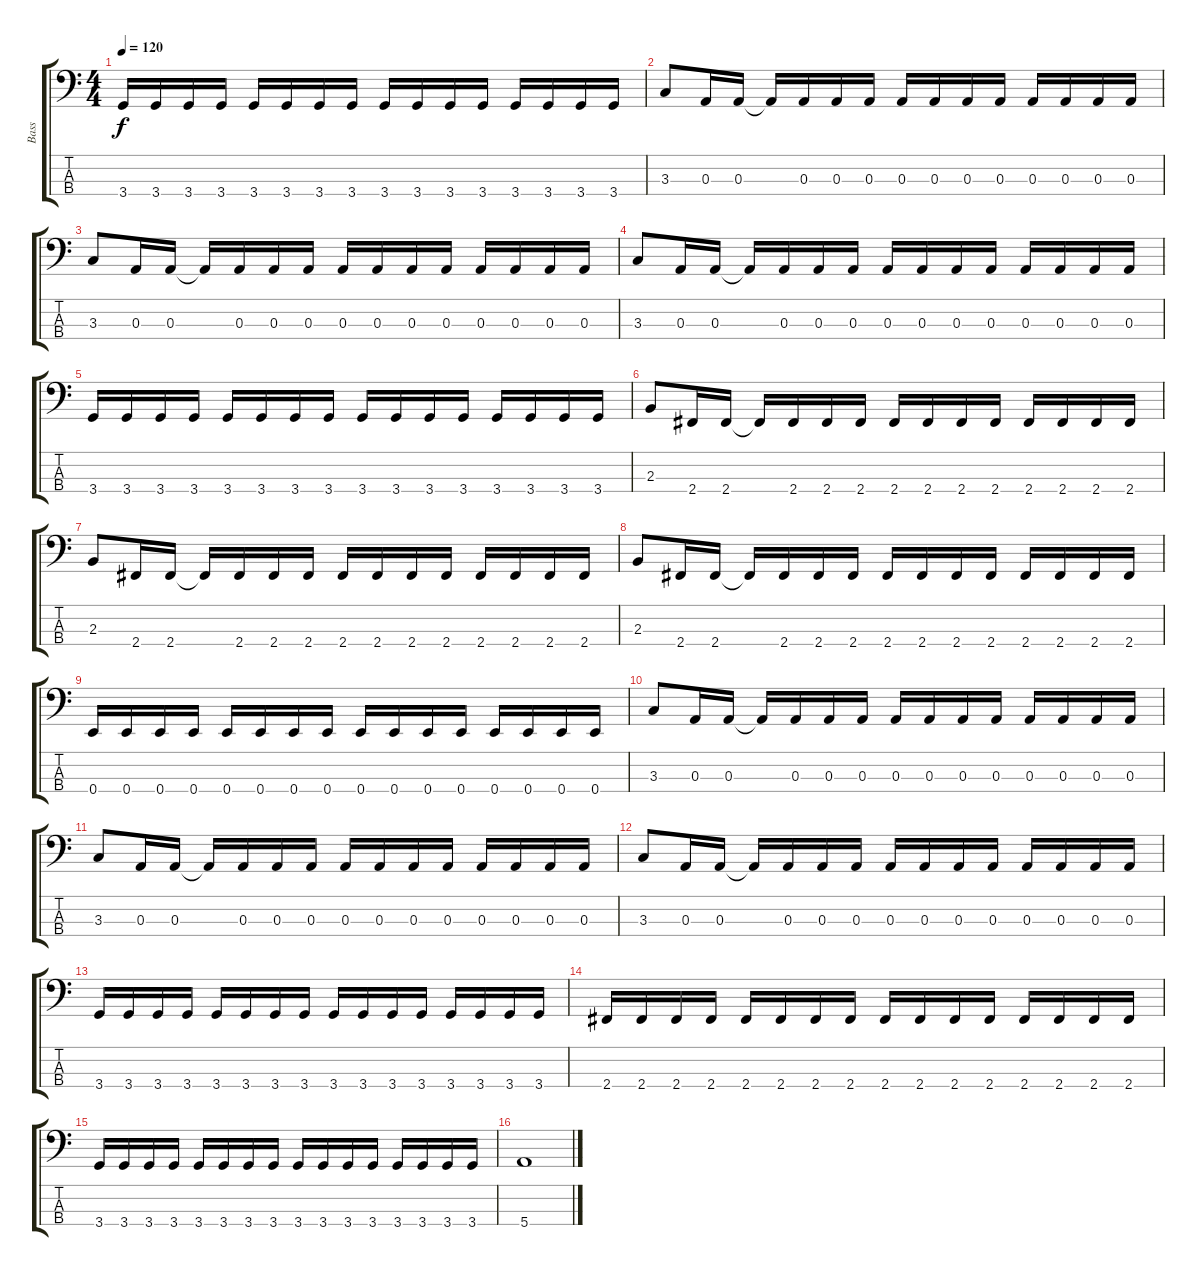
\track ("Bass" "Bass") {instrument electricbasspick}
\staff {score tabs}
\tuning (G2 D2 A1 E1) {hide}
\ts (4 4)
\tempo 120
\clef f4
\ks c
3.4.16{dy f} 3.4.16 3.4.16 3.4.16 3.4.16 3.4.16 3.4.16 3.4.16 3.4.16 3.4.16 3.4.16 3.4.16 3.4.16 3.4.16 3.4.16 3.4.16 |
3.3.8 0.3.16 0.3.16 0.3{t}.16 0.3.16 0.3.16 0.3.16 0.3.16 0.3.16 0.3.16 0.3.16 0.3.16 0.3.16 0.3.16 0.3.16 |
3.3.8 0.3.16 0.3.16 0.3{t}.16 0.3.16 0.3.16 0.3.16 0.3.16 0.3.16 0.3.16 0.3.16 0.3.16 0.3.16 0.3.16 0.3.16 |
3.3.8 0.3.16 0.3.16 0.3{t}.16 0.3.16 0.3.16 0.3.16 0.3.16 0.3.16 0.3.16 0.3.16 0.3.16 0.3.16 0.3.16 0.3.16 |
3.4.16 3.4.16 3.4.16 3.4.16 3.4.16 3.4.16 3.4.16 3.4.16 3.4.16 3.4.16 3.4.16 3.4.16 3.4.16 3.4.16 3.4.16 3.4.16 |
2.3.8 2.4.16 2.4.16 2.4{t}.16 2.4.16 2.4.16 2.4.16 2.4.16 2.4.16 2.4.16 2.4.16 2.4.16 2.4.16 2.4.16 2.4.16 |
2.3.8 2.4.16 2.4.16 2.4{t}.16 2.4.16 2.4.16 2.4.16 2.4.16 2.4.16 2.4.16 2.4.16 2.4.16 2.4.16 2.4.16 2.4.16 |
2.3.8 2.4.16 2.4.16 2.4{t}.16 2.4.16 2.4.16 2.4.16 2.4.16 2.4.16 2.4.16 2.4.16 2.4.16 2.4.16 2.4.16 2.4.16 |
0.4.16 0.4.16 0.4.16 0.4.16 0.4.16 0.4.16 0.4.16 0.4.16 0.4.16 0.4.16 0.4.16 0.4.16 0.4.16 0.4.16 0.4.16 0.4.16 |
3.3.8 0.3.16 0.3.16 0.3{t}.16 0.3.16 0.3.16 0.3.16 0.3.16 0.3.16 0.3.16 0.3.16 0.3.16 0.3.16 0.3.16 0.3.16 |
3.3.8 0.3.16 0.3.16 0.3{t}.16 0.3.16 0.3.16 0.3.16 0.3.16 0.3.16 0.3.16 0.3.16 0.3.16 0.3.16 0.3.16 0.3.16 |
3.3.8 0.3.16 0.3.16 0.3{t}.16 0.3.16 0.3.16 0.3.16 0.3.16 0.3.16 0.3.16 0.3.16 0.3.16 0.3.16 0.3.16 0.3.16 |
3.4.16 3.4.16 3.4.16 3.4.16 3.4.16 3.4.16 3.4.16 3.4.16 3.4.16 3.4.16 3.4.16 3.4.16 3.4.16 3.4.16 3.4.16 3.4.16 |
2.4.16 2.4.16 2.4.16 2.4.16 2.4.16 2.4.16 2.4.16 2.4.16 2.4.16 2.4.16 2.4.16 2.4.16 2.4.16 2.4.16 2.4.16 2.4.16 |
3.4.16 3.4.16 3.4.16 3.4.16 3.4.16 3.4.16 3.4.16 3.4.16 3.4.16 3.4.16 3.4.16 3.4.16 3.4.16 3.4.16 3.4.16 3.4.16 |
5.4.1
